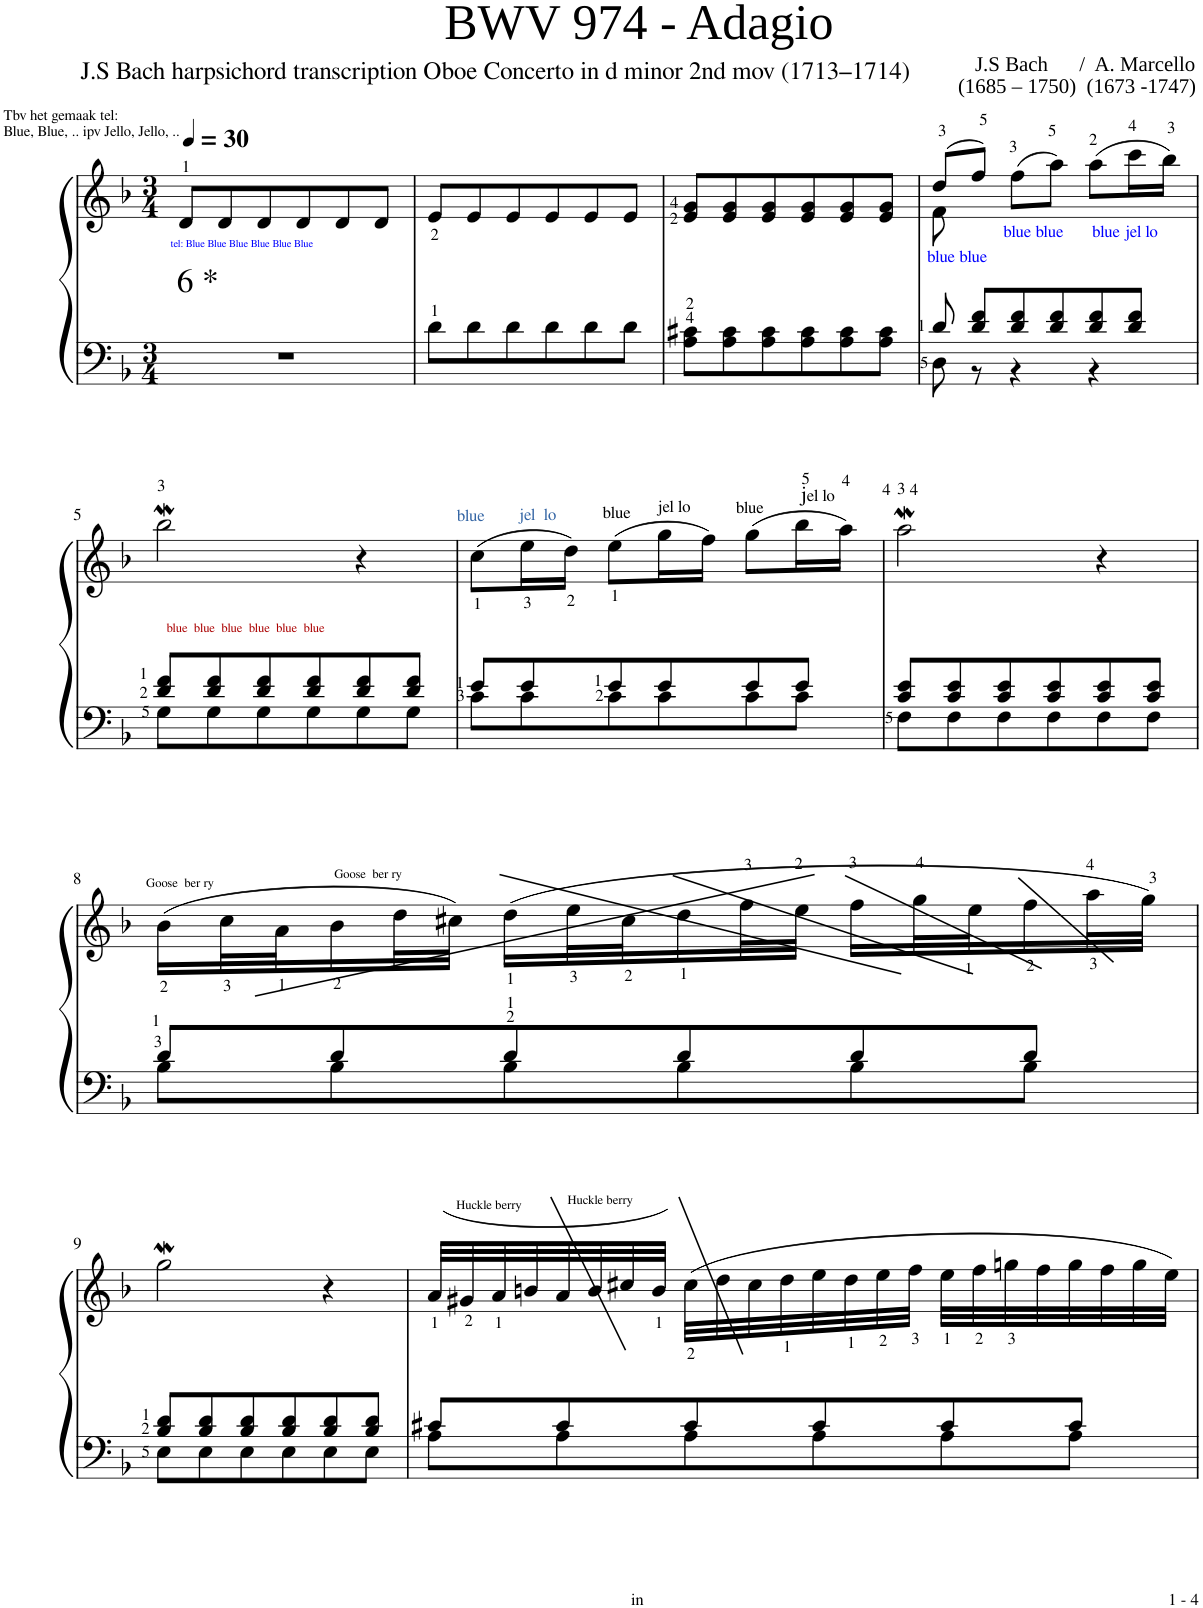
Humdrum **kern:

**kern	**kern
*part1	*part1
*staff2	*staff1
*I"Piano	*
*I'Pno	*
*clefF4	*clefG2
*k[b-]	*k[b-]
*M3/4	*M3/4
*MM30	*MM30
=1	=1
!	!LO:TX:b:color=#0000FF:t=tel&colon; Blue Blue Blue Blue Blue Blue
!	!LO:TX:a:t=Tbv het gemaak tel&colon;
!	!LO:TX:a:t=Blue, Blue, .. ipv Jello, Jello, ..
!	!LO:TX:b:t=6 *
2.r	8d/L
.	8d/
.	8d/
.	8d/
.	8d/
.	8d/J
=2	=2
8d>\L	8e</L
8d\	8e/
8d\	8e/
8d\	8e/
8d\	8e/
8d\J	8e/J
=3	=3
8A\ 8c#X\L	8e/ 8g/L
8A\ 8c#\	8e/ 8g/
8A\ 8c#\	8e/ 8g/
8A\ 8c#\	8e/ 8g/
8A\ 8c#\	8e/ 8g/
8A\ 8c#\J	8e/ 8g/J
=4	=4
*^	*^
!	!	!LO:TX:a:color=#0000FF:t=blue blue	!
8d/	8D\	(8dd/L	8f\
8d/ 8f/L	8r	8ff/J)	2ryy
!	!	!LO:TX:a:color=#0000FF:t=blue blue	!
8d/ 8f/	4r	(8ff\L	.
8d/ 8f/	.	8aa\J)	.
!	!	!LO:TX:b:color=#0000FF:t=blue jel lo	!
8d/ 8f/	4r	(8aa\L	.
8d/ 8f/J	.	16ccc\L	8ryy
.	.	16bb-\JJ)	.
*	*	*v	*v
!!LO:LB:g=z
=5	=5	=5
!LO:TX:a:color=#AA0000:t=blue  blue  blue  blue  blue  blue	!	!
8d/ 8f/L	8G\L	2bb-w\
8d/ 8f/	8G\	.
8d/ 8f/	8G\	.
8d/ 8f/	8G\	.
8d/ 8f/	8G\	4r
8d/ 8f/J	8G\J	.
=6	=6	=6
!	!	!LO:TX:a:color=#3465A4:t=blue
8e/L	8c>\L	(8cc<\L
!	!	!LO:TX:a:color=#3465A4:t=jel  lo
8e/	8c\	16ee<\L
.	.	16dd<\JJ)
!	!	!LO:TX:a:t=blue
8e/	8c\	(8ee<\L
!	!	!LO:TX:a:t=jel lo
8e/	8c\	16gg\L
.	.	16ff\JJ)
!	!	!LO:TX:a:t=blue
8e/	8c\	(8gg\L
!	!	!LO:TX:a:t=j
!	!	!LO:TX:a:t=el lo
8e/J	8c\J	16bb-\L
.	.	16aa\JJ)
=7	=7	=7
8c/ 8e/L	8F\L	2aaW\
8c/ 8e/	8F\	.
8c/ 8e/	8F\	.
8c/ 8e/	8F\	.
8c/ 8e/	8F\	4r
8c/ 8e/J	8F\J	.
!!LO:LB:g=z
=8	=8	=8
!	!	!LO:TX:a:t=Goose  ber ry
8d/L	8B->\L	(16b-<\LL
.	.	32cc<\L
.	.	32a<\J
!	!	!LO:TX:a:t=Goose  ber ry
8d/	8B-\	16b-<\
.	.	32dd\L
.	.	32cc#X\JJJ)
8d/	8B->>\	(16dd<\LL
.	.	32ee<\L
.	.	32cc#<\J
8d/	8B-\	16dd<\
.	.	32ff\L
.	.	32ee\JJJ
8d/	8B-\	16ff\LL
.	.	32gg\L
.	.	32ee<\J
8d/J	8B-\J	16ff<\
.	.	32aa<\L
.	.	32gg\JJJ)
!!LO:LB:g=z
=9	=9	=9
8B-/ 8d/L	8E\L	2ggW\
8B-/ 8d/	8E\	.
8B-/ 8d/	8E\	.
8B-/ 8d/	8E\	.
8B-/ 8d/	8E\	4r
8B-/ 8d/J	8E\J	.
=10	=10	=10
!	!	!LO:TX:a:t=Huckle berry
8c#X/L	8A\L	(32a</LLL
.	.	32g#X</
.	.	32a</
.	.	32bn/
!	!	!LO:TX:a:t=Huckle berry
8c#/	8A\	32a/
.	.	32b/
.	.	32cc#X/
.	.	32b</JJJ)
8c#/	8A\	(32cc#<\LLL
.	.	32dd\
.	.	32cc#\
.	.	32dd<\
8c#/	8A\	32ee\
.	.	32dd<\
.	.	32ee<\
.	.	32ff<\JJJ
8c#/	8A\	32ee<\LLL
.	.	32ff<\
.	.	32ggn<\
.	.	32ff\
8c#/J	8A\J	32gg\
.	.	32ff\
.	.	32gg\
.	.	32ee\JJJ)
*v	*v	*
=	=
*-	*-
